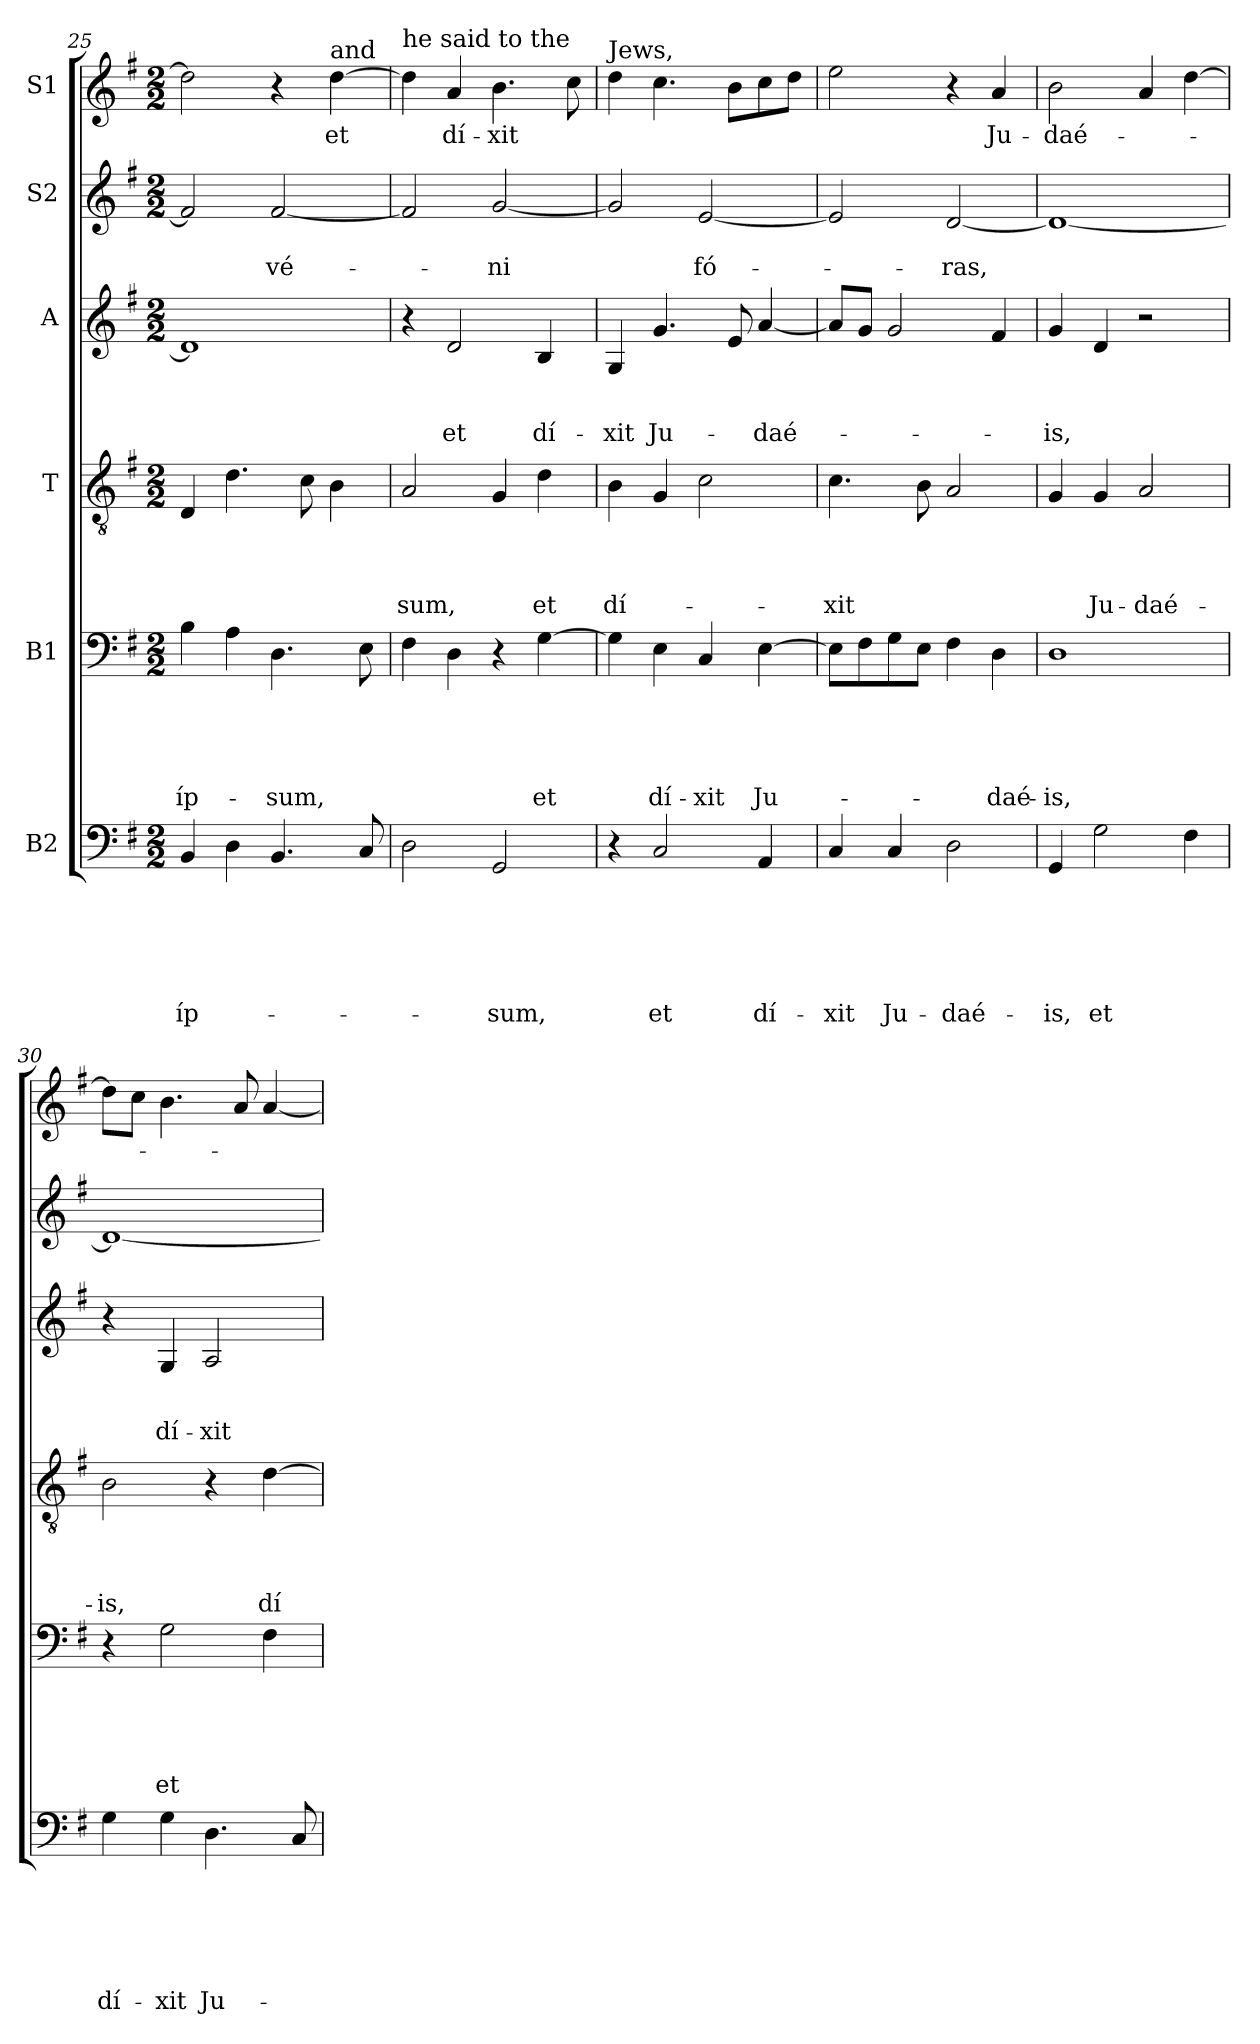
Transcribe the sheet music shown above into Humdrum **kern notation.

**kern	**text	**text	**text	**text	**text	**text	**kern	**text	**text	**text	**text	**text	**kern	**text	**text	**text	**text	**kern	**text	**text	**text	**kern	**text	**text	**kern	**text
*part6	*part6	*part6	*part6	*part6	*part6	*part6	*part5	*part5	*part5	*part5	*part5	*part5	*part4	*part4	*part4	*part4	*part4	*part3	*part3	*part3	*part3	*part2	*part2	*part2	*part1	*part1
*staff6	*staff6	*staff6	*staff6	*staff6	*staff6	*staff6	*staff5	*staff5	*staff5	*staff5	*staff5	*staff5	*staff4	*staff4	*staff4	*staff4	*staff4	*staff3	*staff3	*staff3	*staff3	*staff2	*staff2	*staff2	*staff1	*staff1
*I"B2	*	*	*	*	*	*	*I"B1	*	*	*	*	*	*I"T	*	*	*	*	*I"A	*	*	*	*I"S2	*	*	*I"S1	*
*clefF4	*	*	*	*	*	*	*clefF4	*	*	*	*	*	*clefGv2	*	*	*	*	*clefG2	*	*	*	*clefG2	*	*	*clefG2	*
*k[f#]	*	*	*	*	*	*	*k[f#]	*	*	*	*	*	*k[f#]	*	*	*	*	*k[f#]	*	*	*	*k[f#]	*	*	*k[f#]	*
*G:	*	*	*	*	*	*	*G:	*	*	*	*	*	*G:	*	*	*	*	*G:	*	*	*	*G:	*	*	*G:	*
*M2/2	*	*	*	*	*	*	*M2/2	*	*	*	*	*	*M2/2	*	*	*	*	*M2/2	*	*	*	*M2/2	*	*	*M2/2	*
=25	=25	=25	=25	=25	=25	=25	=25	=25	=25	=25	=25	=25	=25	=25	=25	=25	=25	=25	=25	=25	=25	=25	=25	=25	=25	=25
!	!	!	!	!	!	!LO:LY:b	!	!	!	!	!	!LO:LY:b	!	!	!	!	!	!	!	!	!	!	!	!	!	!
4BB/	.	.	.	.	.	-íp-	4B\	.	.	.	.	-íp-	4D/	.	.	.	.	1d]	.	.	.	2f#/]	.	.	2dd\]	.
4D\	.	.	.	.	.	.	4A\	.	.	.	.	.	4.d\	.	.	.	.	.	.	.	.	.	.	.	.	.
!	!	!	!	!	!	!	!	!	!	!	!	!LO:LY:b	!	!	!	!	!	!	!	!	!	!	!	!LO:LY:b	!	!
4.BB/	.	.	.	.	.	.	4.D\	.	.	.	.	-sum,	.	.	.	.	.	.	.	.	.	[2f#/	.	vé-	4r	.
.	.	.	.	.	.	.	.	.	.	.	.	.	8c\	.	.	.	.	.	.	.	.	.	.	.	.	.
!	!	!	!	!	!	!	!	!	!	!	!	!	!	!	!	!	!	!	!	!	!	!	!	!	!LO:TX:a:t=and	!
!	!	!	!	!	!	!	!	!	!	!	!	!	!	!	!	!	!	!	!	!	!	!	!	!	!	!LO:LY:b
.	.	.	.	.	.	.	.	.	.	.	.	.	4B\	.	.	.	.	.	.	.	.	.	.	.	[4dd\	et
8C/	.	.	.	.	.	.	8E\	.	.	.	.	.	.	.	.	.	.	.	.	.	.	.	.	.	.	.
=26	=26	=26	=26	=26	=26	=26	=26	=26	=26	=26	=26	=26	=26	=26	=26	=26	=26	=26	=26	=26	=26	=26	=26	=26	=26	=26
!	!	!	!	!	!	!	!	!	!	!	!	!	!	!	!	!	!	!	!	!	!	!	!	!	!LO:TX:a:t=he said to the	!
!	!	!	!	!	!	!	!	!	!	!	!	!	!	!	!	!	!LO:LY:b	!	!	!	!	!	!	!	!	!
2D\	.	.	.	.	.	.	4F#\	.	.	.	.	.	2A/	.	.	.	-sum,	4r	.	.	.	2f#/]	.	.	4dd\]	.
!	!	!	!	!	!	!	!	!	!	!	!	!	!	!	!	!	!	!	!	!	!LO:LY:b	!	!	!	!	!LO:LY:b
.	.	.	.	.	.	.	4D\	.	.	.	.	.	.	.	.	.	.	2d/	.	.	et	.	.	.	4a/	dí-
!	!	!	!	!	!	!LO:LY:b	!	!	!	!	!	!	!	!	!	!	!	!	!	!	!	!	!	!LO:LY:b	!	!LO:LY:b
2GG/	.	.	.	.	.	-sum,	4r	.	.	.	.	.	4G/	.	.	.	.	.	.	.	.	[2g/	.	-ni	4.b\	-xit
!	!	!	!	!	!	!	!	!	!	!	!	!LO:LY:b	!	!	!	!	!LO:LY:b	!	!	!	!LO:LY:b	!	!	!	!	!
.	.	.	.	.	.	.	[4G\	.	.	.	.	et	4d\	.	.	.	et	4B/	.	.	dí-	.	.	.	.	.
.	.	.	.	.	.	.	.	.	.	.	.	.	.	.	.	.	.	.	.	.	.	.	.	.	8cc\	.
=27	=27	=27	=27	=27	=27	=27	=27	=27	=27	=27	=27	=27	=27	=27	=27	=27	=27	=27	=27	=27	=27	=27	=27	=27	=27	=27
!	!	!	!	!	!	!	!	!	!	!	!	!	!	!	!	!	!	!	!	!	!	!	!	!	!LO:TX:a:t=Jews,	!
!	!	!	!	!	!	!	!	!	!	!	!	!	!	!	!	!	!LO:LY:b	!	!	!	!LO:LY:b	!	!	!	!	!
4r	.	.	.	.	.	.	4G\]	.	.	.	.	.	4B\	.	.	.	dí-	4G/	.	.	-xit	2g/]	.	.	4dd\	.
!	!	!	!	!	!	!LO:LY:b	!	!	!	!	!	!LO:LY:b	!	!	!	!	!	!	!	!	!LO:LY:b	!	!	!	!	!
2C/	.	.	.	.	.	et	4E\	.	.	.	.	dí-	4G/	.	.	.	.	4.g/	.	.	Ju-	.	.	.	4.cc\	.
!	!	!	!	!	!	!	!	!	!	!	!	!LO:LY:b	!	!	!	!	!	!	!	!	!	!	!	!LO:LY:b	!	!
.	.	.	.	.	.	.	4C/	.	.	.	.	-xit	2c\	.	.	.	.	.	.	.	.	[2e/	.	fó-	.	.
.	.	.	.	.	.	.	.	.	.	.	.	.	.	.	.	.	.	8e/	.	.	.	.	.	.	8b\L	.
!	!	!	!	!	!	!LO:LY:b	!	!	!	!	!	!LO:LY:b	!	!	!	!	!	!	!	!	!LO:LY:b	!	!	!	!	!
4AA/	.	.	.	.	.	dí-	[4E\	.	.	.	.	Ju-	.	.	.	.	.	[4a/	.	.	-daé-	.	.	.	8cc\	.
.	.	.	.	.	.	.	.	.	.	.	.	.	.	.	.	.	.	.	.	.	.	.	.	.	8dd\J	.
=28	=28	=28	=28	=28	=28	=28	=28	=28	=28	=28	=28	=28	=28	=28	=28	=28	=28	=28	=28	=28	=28	=28	=28	=28	=28	=28
!	!	!	!	!	!	!LO:LY:b	!	!	!	!	!	!	!	!	!	!	!LO:LY:b	!	!	!	!	!	!	!	!	!
4C/	.	.	.	.	.	-xit	8E\L]	.	.	.	.	.	4.c\	.	.	.	-xit	8a/L]	.	.	.	2e/]	.	.	2ee\	.
.	.	.	.	.	.	.	8F#\	.	.	.	.	.	.	.	.	.	.	8g/J	.	.	.	.	.	.	.	.
!	!	!	!	!	!	!LO:LY:b	!	!	!	!	!	!	!	!	!	!	!	!	!	!	!	!	!	!	!	!
4C/	.	.	.	.	.	Ju-	8G\	.	.	.	.	.	.	.	.	.	.	2g/	.	.	.	.	.	.	.	.
.	.	.	.	.	.	.	8E\J	.	.	.	.	.	8B\	.	.	.	.	.	.	.	.	.	.	.	.	.
!	!	!	!	!	!	!LO:LY:b	!	!	!	!	!	!	!	!	!	!	!	!	!	!	!	!	!	!LO:LY:b	!	!
2D\	.	.	.	.	.	-daé-	4F#\	.	.	.	.	.	2A/	.	.	.	.	.	.	.	.	[2d/	.	-ras,	4r	.
!	!	!	!	!	!	!	!	!	!	!	!	!LO:LY:b	!	!	!	!	!	!	!	!	!	!	!	!	!	!LO:LY:b
.	.	.	.	.	.	.	4D\	.	.	.	.	-daé-	.	.	.	.	.	4f#/	.	.	.	.	.	.	4a/	Ju-
!!LO:PB:g=z
=29	=29	=29	=29	=29	=29	=29	=29	=29	=29	=29	=29	=29	=29	=29	=29	=29	=29	=29	=29	=29	=29	=29	=29	=29	=29	=29
!	!	!	!	!	!	!LO:LY:b	!	!	!	!	!	!LO:LY:b	!	!	!	!	!	!	!	!	!LO:LY:b	!	!	!	!	!LO:LY:b
4GG/	.	.	.	.	.	-is,	1D	.	.	.	.	-is,	4G/	.	.	.	.	4g/	.	.	-is,	1d_	.	.	2b\	-daé-
!	!	!	!	!	!	!LO:LY:b	!	!	!	!	!	!	!	!	!	!	!LO:LY:b	!	!	!	!	!	!	!	!	!
2G\	.	.	.	.	.	et	.	.	.	.	.	.	4G/	.	.	.	Ju-	4d/	.	.	.	.	.	.	.	.
!	!	!	!	!	!	!	!	!	!	!	!	!	!	!	!	!	!LO:LY:b	!	!	!	!	!	!	!	!	!
.	.	.	.	.	.	.	.	.	.	.	.	.	2A/	.	.	.	-daé-	2r	.	.	.	.	.	.	4a/	.
4F#i\	.	.	.	.	.	.	.	.	.	.	.	.	.	.	.	.	.	.	.	.	.	.	.	.	[4dd\	.
=30	=30	=30	=30	=30	=30	=30	=30	=30	=30	=30	=30	=30	=30	=30	=30	=30	=30	=30	=30	=30	=30	=30	=30	=30	=30	=30
!	!	!	!	!	!	!LO:LY:b	!	!	!	!	!	!	!	!	!	!	!LO:LY:b	!	!	!	!	!	!	!	!	!
4G\	.	.	.	.	.	dí-	4r	.	.	.	.	.	2B\	.	.	.	-is,	4r	.	.	.	1d_	.	.	8dd\L]	.
.	.	.	.	.	.	.	.	.	.	.	.	.	.	.	.	.	.	.	.	.	.	.	.	.	8cc\J	.
!	!	!	!	!	!	!LO:LY:b	!	!	!	!	!	!LO:LY:b	!	!	!	!	!	!	!	!	!LO:LY:b	!	!	!	!	!
4G\	.	.	.	.	.	-xit	2G\	.	.	.	.	et	.	.	.	.	.	4G/	.	.	dí-	.	.	.	4.b\	.
!	!	!	!	!	!	!LO:LY:b	!	!	!	!	!	!	!	!	!	!	!	!	!	!	!LO:LY:b	!	!	!	!	!
4.D\	.	.	.	.	.	Ju-	.	.	.	.	.	.	4r	.	.	.	.	2A/	.	.	-xit	.	.	.	.	.
.	.	.	.	.	.	.	.	.	.	.	.	.	.	.	.	.	.	.	.	.	.	.	.	.	8a/	.
!	!	!	!	!	!	!	!	!	!	!	!	!	!	!	!	!	!LO:LY:b	!	!	!	!	!	!	!	!	!
.	.	.	.	.	.	.	4F#\	.	.	.	.	.	[4d\	.	.	.	dí-	.	.	.	.	.	.	.	[4a/	.
8C/	.	.	.	.	.	.	.	.	.	.	.	.	.	.	.	.	.	.	.	.	.	.	.	.	.	.
=	=	=	=	=	=	=	=	=	=	=	=	=	=	=	=	=	=	=	=	=	=	=	=	=	=	=
*-	*-	*-	*-	*-	*-	*-	*-	*-	*-	*-	*-	*-	*-	*-	*-	*-	*-	*-	*-	*-	*-	*-	*-	*-	*-	*-
